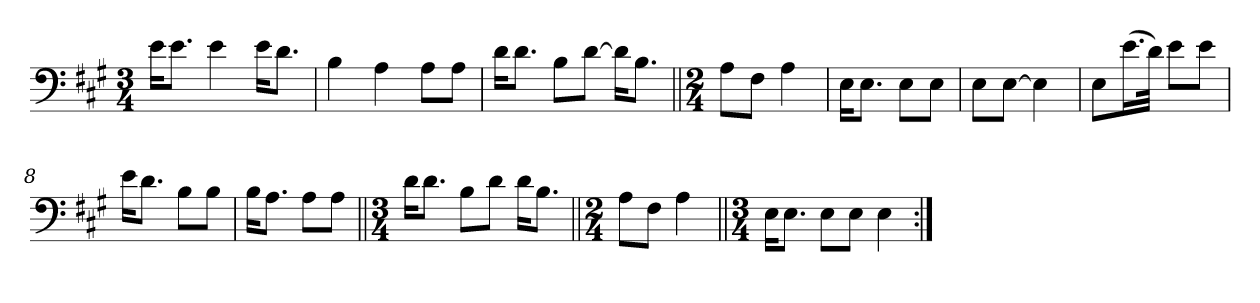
**kern
*part1
*staff1
*clefF4
*k[f#c#g#]
*A:
*M3/4
*MM58
=1
16e\KL
8.e\J
4e\
16e\KL
8.d\J
=2
4B\
4A\
8A\L
8A\J
=3
16d\KL
8.d\J
8B\L
[8d\J
16d\KL]
8.B\J
=4||
*M2/4
8A\L
8F#\J
4A\
=5
16E\KL
8.E\J
8E\L
8E\J
=6
8E\L
[8E\J
4E\]
=7
8E\L
(>16.e\L
32d\JJk)
8e\L
8e\J
=8
16e\KL
8.d\J
8B\L
8B\J
!!LO:LB:g=z
=9
16B\KL
8.A\J
8A\L
8A\J
=10||
*M3/4
16d\KL
8.d\J
8B\L
8d\J
16d\KL
8.B\J
=11||
*M2/4
8A\L
8F#\J
4A\
=12||
*M3/4
16E\KL
8.E\J
8E\L
8E\J
4E\
=:|!
*-
